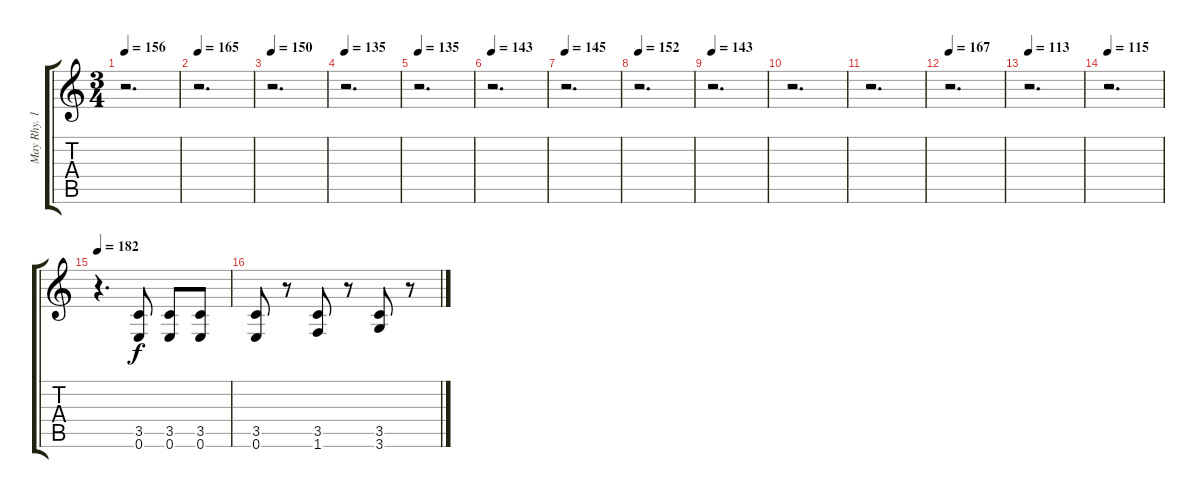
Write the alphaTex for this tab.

\track ("May Rhy. 1" "May Rhy. 1") {instrument distortionguitar}
\staff {score tabs}
\tuning (E4 B3 G3 D3 A2 E2) {hide}
\ts (3 4)
\tempo 156
\clef g2
\ks c
r.2{d dy f} |
\tempo 165
r.2{d} |
\tempo 150
r.2{d} |
\tempo 135
r.2{d} |
\tempo 135
r.2{d} |
\tempo 143
r.2{d} |
\tempo 145
r.2{d} |
\tempo 152
r.2{d} |
\tempo 143
r.2{d} |
r.2{d} |
r.2{d} |
\tempo 167
r.2{d} |
\tempo 113
r.2{d} |
\tempo 115
r.2{d} |
\tempo 182
r.4{d} (3.5 0.6).8 (3.5 0.6).8 (3.5 0.6).8 |
(3.5 0.6).8 r.8 (3.5 1.6).8 r.8 (3.5 3.6).8 r.8
